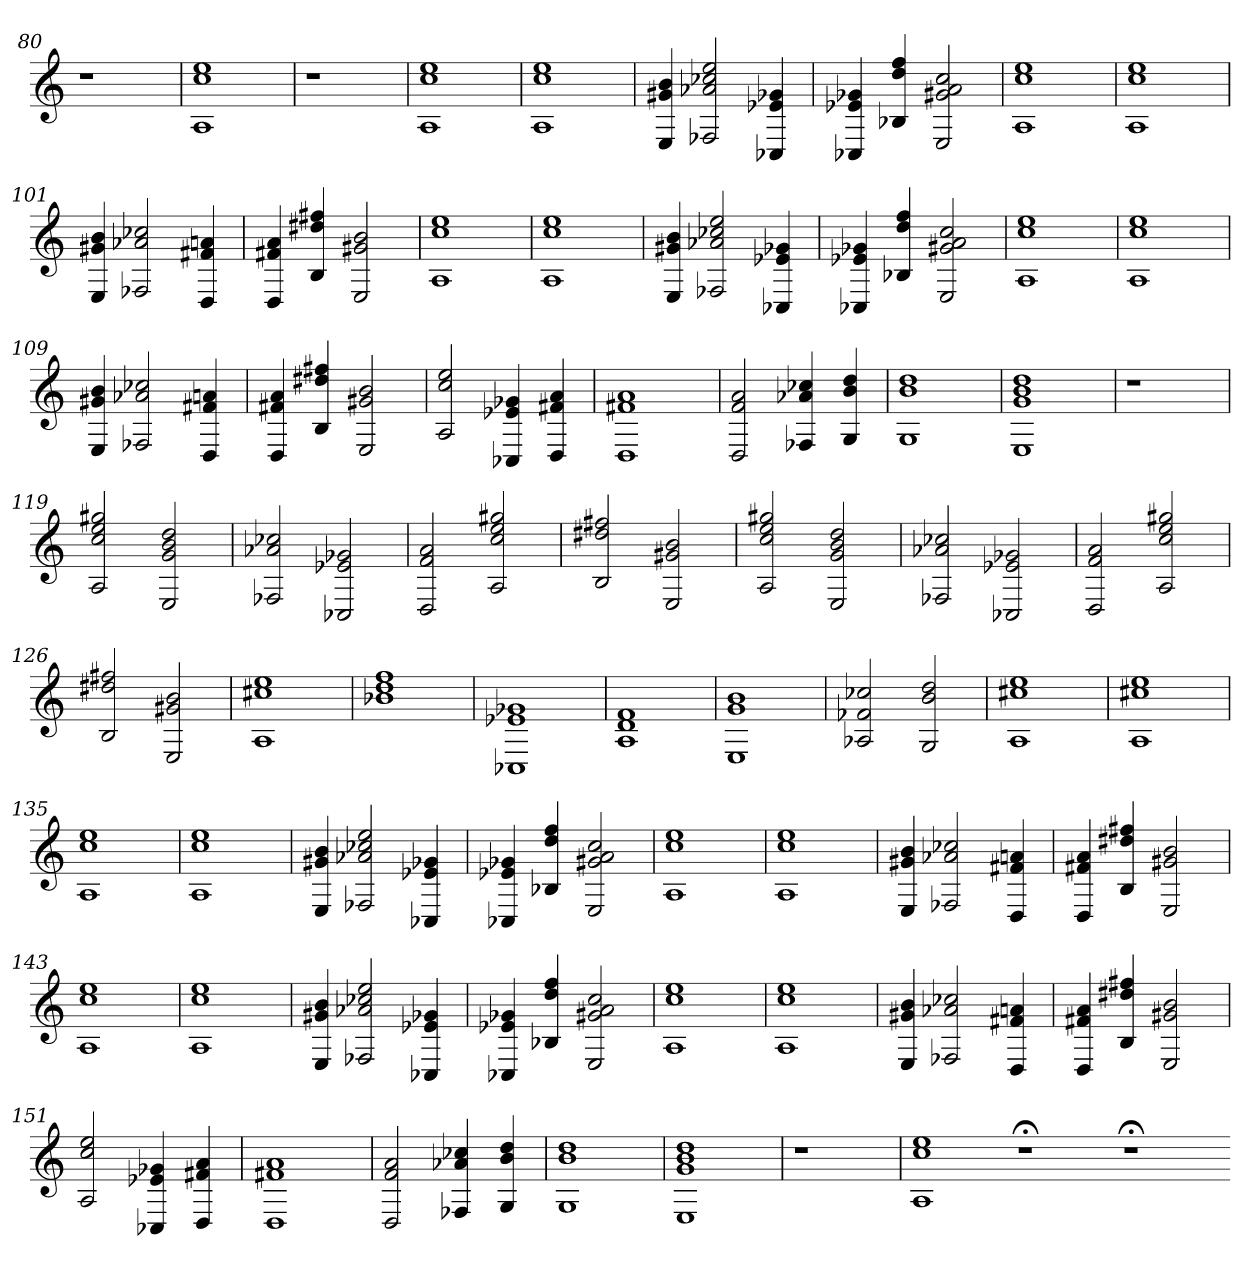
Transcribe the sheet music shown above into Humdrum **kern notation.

**kern
*part1
*staff1
=80
1r
=81
1A 1cc 1ee
=82
1r
=83
1r
=84
1r
=85
1r
=86
1r
=87
1r
=88
1r
=89
1r
=90
1r
=91
1r
=92
1r
=93
1r
=94
1r
=95
1A 1cc 1ee
=96
1A 1cc 1ee
=97
4E 4g#X 4b
2F-X 2a-X 2cc-X 2ee
4C-X 4e-X 4g-X
=98
4C-X 4e-X 4g-X
4B-X 4dd 4ff
2E 2g#X 2a 2cc
=99
1A 1cc 1ee
=100
1A 1cc 1ee
=101
4E 4g#X 4b
2F-X 2a-X 2cc-X
4D 4f#X 4an
=102
4D 4f#X 4a
4B 4dd#X 4ff#X
2E 2g#X 2b
=103
1A 1cc 1ee
=104
1A 1cc 1ee
=105
4E 4g#X 4b
2F-X 2a-X 2cc-X 2ee
4C-X 4e-X 4g-X
=106
4C-X 4e-X 4g-X
4B-X 4dd 4ff
2E 2g#X 2a 2cc
=107
1A 1cc 1ee
=108
1A 1cc 1ee
=109
4E 4g#X 4b
2F-X 2a-X 2cc-X
4D 4f#X 4an
=110
4D 4f#X 4a
4B 4dd#X 4ff#X
2E 2g#X 2b
=111
2A 2cc 2ee
4C-X 4e-X 4g-X
4D 4f#X 4a
=112
1D 1f#X 1a
=113
2D 2f 2a
4F-X 4a-X 4cc-X
4G 4b 4dd
=114
1G 1b 1dd
=115
1E 1g 1b 1dd
=116
1r
=117
1r
=118
1r
=119
2A 2cc 2ee 2gg#X
2E 2g 2b 2dd
=120
2F-X 2a-X 2cc-X
2C-X 2e-X 2g-X
=121
2D 2f 2a
2A 2cc 2ee 2gg#X
=122
2B 2dd#X 2ff#X
2E 2g#X 2b
=123
2A 2cc 2ee 2gg#X
2E 2g 2b 2dd
=124
2F-X 2a-X 2cc-X
2C-X 2e-X 2g-X
=125
2D 2f 2a
2A 2cc 2ee 2gg#X
=126
2B 2dd#X 2ff#X
2E 2g#X 2b
=127
1A 1cc#X 1ee
=128
1b-X 1dd 1ff
=129
1C-X 1e-X 1g-X
=130
1A 1d 1f
=131
1E 1g 1b
=132
2A-X 2f-X 2cc-X
2G 2b 2dd
=133
1A 1cc#X 1ee
=134
1A 1cc#X 1ee
=135
1A 1cc 1ee
=136
1A 1cc 1ee
=137
4E 4g#X 4b
2F-X 2a-X 2cc-X 2ee
4C-X 4e-X 4g-X
=138
4C-X 4e-X 4g-X
4B-X 4dd 4ff
2E 2g#X 2a 2cc
=139
1A 1cc 1ee
=140
1A 1cc 1ee
=141
4E 4g#X 4b
2F-X 2a-X 2cc-X
4D 4f#X 4an
=142
4D 4f#X 4a
4B 4dd#X 4ff#X
2E 2g#X 2b
=143
1A 1cc 1ee
=144
1A 1cc 1ee
=145
4E 4g#X 4b
2F-X 2a-X 2cc-X 2ee
4C-X 4e-X 4g-X
=146
4C-X 4e-X 4g-X
4B-X 4dd 4ff
2E 2g#X 2a 2cc
=147
1A 1cc 1ee
=148
1A 1cc 1ee
=149
4E 4g#X 4b
2F-X 2a-X 2cc-X
4D 4f#X 4an
=150
4D 4f#X 4a
4B 4dd#X 4ff#X
2E 2g#X 2b
=151
2A 2cc 2ee
4C-X 4e-X 4g-X
4D 4f#X 4a
=152
1D 1f#X 1a
=153
2D 2f 2a
4F-X 4a-X 4cc-X
4G 4b 4dd
=154
1G 1b 1dd
=155
1E 1g 1b 1dd
=156
1r
=157
1r
=158
1r
=159
1A 1cc 1ee
1r;<
1r;<
=-
*-
